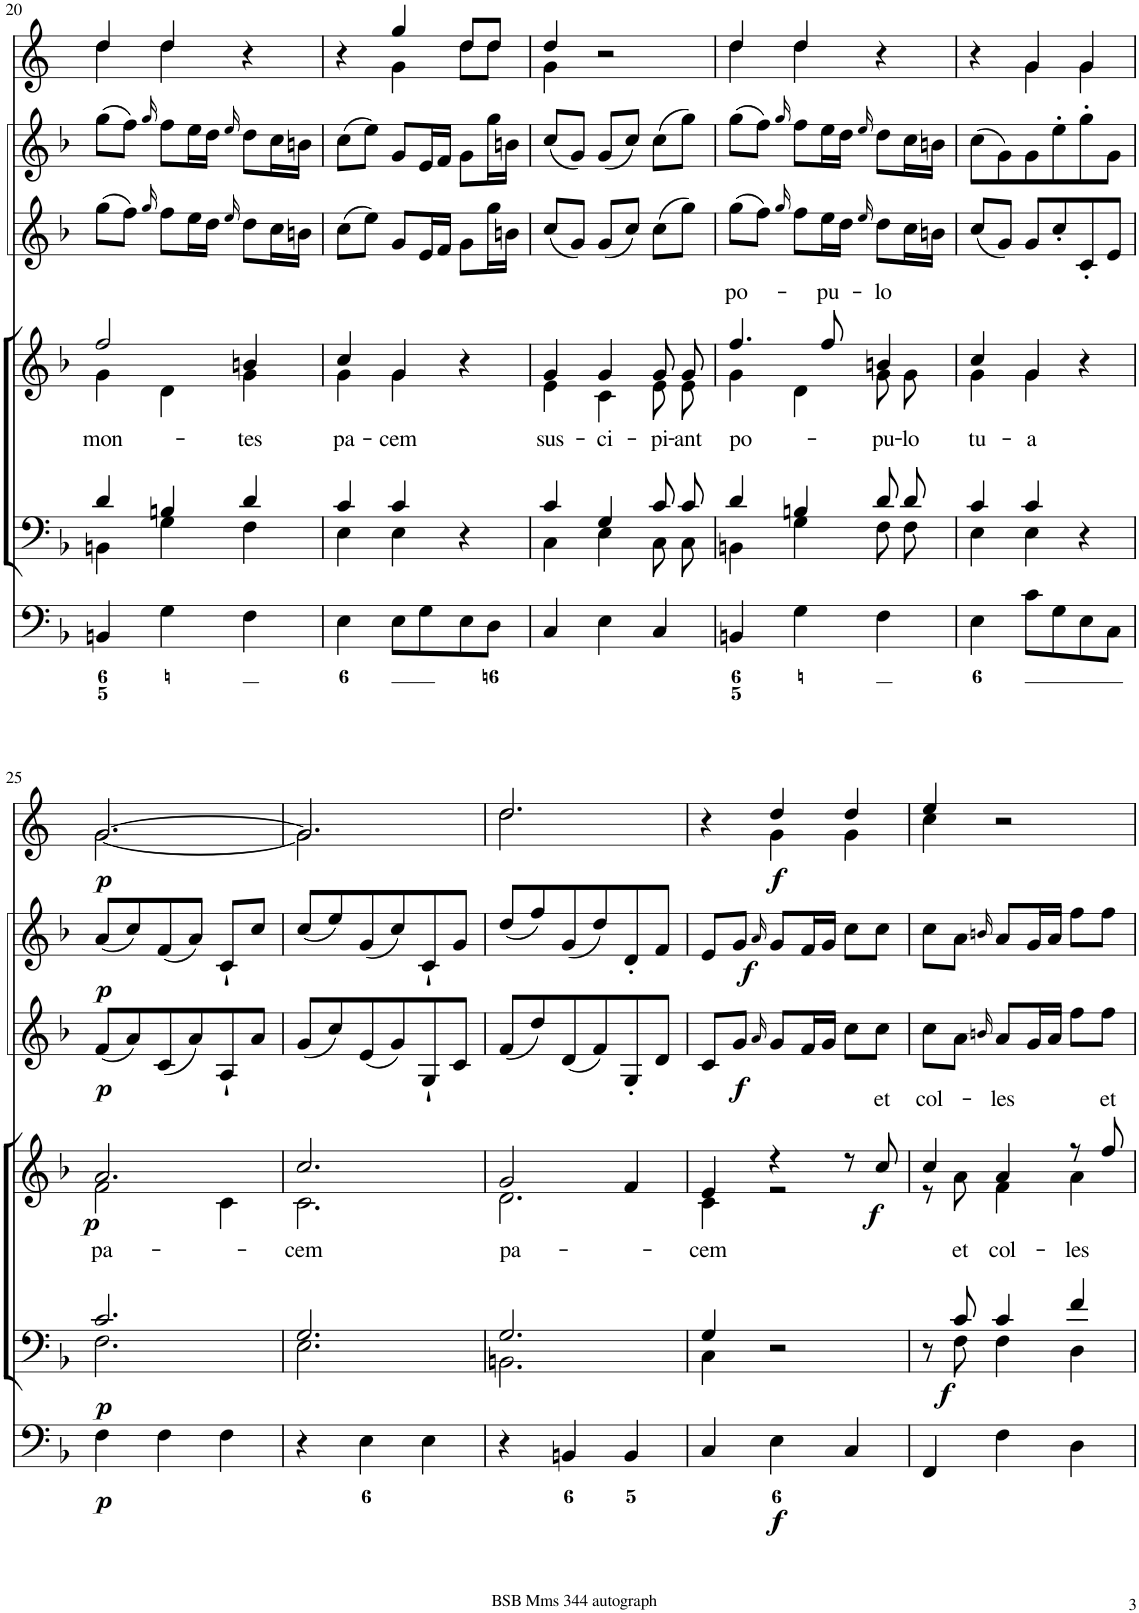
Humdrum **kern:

**kern	**dynam	**kern	**dynam	**kern	**text	**dynam	**kern	**dynam	**kern	**dynam	**kern	**dynam
*part6	*part6	*part5	*part5	*part4	*part4	*part4	*part3	*part3	*part2	*part2	*part1	*part1
*staff6	*staff6	*staff5	*staff5	*staff4	*staff4	*staff4	*staff3	*staff3	*staff2	*staff2	*staff1	*staff1
*I"Organ	*	*I"Voice	*	*I"Voice	*	*	*I"Violin	*	*I"Violini	*	*I"Corni in F	*
*	*	*	*	*	*	*	*I'Vln	*	*I'Vln	*	*	*
!!LO:PB:g=z
*clefF4	*	*clefF4	*	*clefG2	*	*	*clefG2	*	*clefG2	*	*clefG2	*
*	*	*	*	*	*	*	*	*	*	*	*Trd4c7	*
*k[b-]	*	*k[b-]	*	*k[b-]	*	*	*k[b-]	*	*k[b-]	*	*k[]	*
*M3/4	*	*M3/4	*	*M3/4	*	*	*M3/4	*	*M3/4	*	*M3/4	*
=20	=20	=20	=20	=20	=20	=20	=20	=20	=20	=20	=20	=20
*	*	*^	*	*	*	*	*	*	*	*	*	*
!	!	!	!	!	!	!LO:LY:b	!	!	!	!	!	!	!
*	*	*	*	*	*^	*	*	*	*	*	*	*^	*
4BBn/	.	4d/	4BBn\	.	2ff/	4g\	mon-	.	(8gg\L	.	(8gg\L	.	4dd/	4dd\	.
.	.	.	.	.	.	.	.	.	8ff\J)	.	8ff\J)	.	.	.	.
.	.	.	.	.	.	.	.	.	16qgg/	.	16qgg/	.	.	.	.
4G\	.	4Bn/	4G\	.	.	4d\	.	.	8ff\L	.	8ff\L	.	4dd/	4dd\	.
.	.	.	.	.	.	.	.	.	16ee\L	.	16ee\L	.	.	.	.
.	.	.	.	.	.	.	.	.	16dd\JJ	.	16dd\JJ	.	.	.	.
.	.	.	.	.	.	.	.	.	16qee/	.	16qee/	.	.	.	.
!	!	!	!	!	!	!	!LO:LY:b	!	!	!	!	!	!	!	!
4F\	.	4d/	4F\	.	4bn/	4g\	-tes	.	8dd\L	.	8dd\L	.	4r	4ryy	.
.	.	.	.	.	.	.	.	.	16cc\L	.	16cc\L	.	.	.	.
.	.	.	.	.	.	.	.	.	16bn\JJ	.	16bn\JJ	.	.	.	.
=21	=21	=21	=21	=21	=21	=21	=21	=21	=21	=21	=21	=21	=21	=21	=21
!	!	!	!	!	!	!	!LO:LY:b	!	!	!	!	!	!	!	!
4E\	.	4c/	4E\	.	4cc/	4g\	pa-	.	(8cc\L	.	(8cc\L	.	4r	4ryy	.
.	.	.	.	.	.	.	.	.	8ee\J)	.	8ee\J)	.	.	.	.
!	!	!	!	!	!	!	!LO:LY:b	!	!	!	!	!	!	!	!
8E\L	.	4c/	4E\	.	4g/	4g\	-cem	.	8g/L	.	8g/L	.	4gg/	4g\	.
8G\	.	.	.	.	.	.	.	.	16e/L	.	16e/L	.	.	.	.
.	.	.	.	.	.	.	.	.	16f/JJ	.	16f/JJ	.	.	.	.
8E\	.	4r	4ryy	.	4r	4ryy	.	.	8g\L	.	8g\L	.	8dd/L	8dd\L	.
8D\J	.	.	.	.	.	.	.	.	16gg\L	.	16gg\L	.	8dd/J	8dd\J	.
.	.	.	.	.	.	.	.	.	16bn\JJ	.	16bn\JJ	.	.	.	.
=22	=22	=22	=22	=22	=22	=22	=22	=22	=22	=22	=22	=22	=22	=22	=22
!	!	!	!	!	!	!	!LO:LY:b	!	!	!	!	!	!	!	!
4C/	.	4c/	4C\	.	4g/	4e\	sus-	.	(8cc/L	.	(8cc/L	.	4dd/	4g\	.
.	.	.	.	.	.	.	.	.	8g/J)	.	8g/J)	.	.	.	.
!	!	!	!	!	!	!	!LO:LY:b	!	!	!	!	!	!	!	!
4E\	.	4G/	4E\	.	4g/	4c\	-ci-	.	(8g/L	.	(8g/L	.	2r	2ryy	.
.	.	.	.	.	.	.	.	.	8cc/J)	.	8cc/J)	.	.	.	.
!	!	!	!	!	!	!	!LO:LY:b	!	!	!	!	!	!	!	!
4C/	.	8c/L	8C\L	.	8g/L	8e\L	-pi-	.	(8cc\L	.	(8cc\L	.	.	.	.
!	!	!	!	!	!	!	!LO:LY:b	!	!	!	!	!	!	!	!
.	.	8c/J	8C\J	.	8g/J	8e\J	-ant	.	8gg\J)	.	8gg\J)	.	.	.	.
=23	=23	=23	=23	=23	=23	=23	=23	=23	=23	=23	=23	=23	=23	=23	=23
!	!	!	!	!	!	!	!LO:LY:a	!	!	!	!	!	!	!	!
!	!	!	!	!	!	!	!LO:LY:b	!	!	!	!	!	!	!	!
4BBn/	.	4d/	4BBn\	.	4.ff/	4g\	po-	.	(8gg\L	.	(8gg\L	.	4dd/	4dd\	.
.	.	.	.	.	.	.	.	.	8ff\J)	.	8ff\J)	.	.	.	.
.	.	.	.	.	.	.	.	.	16qgg/	.	16qgg/	.	.	.	.
4G\	.	4Bn/	4G\	.	.	4d\	.	.	8ff\L	.	8ff\L	.	4dd/	4dd\	.
!	!	!	!	!	!	!	!LO:LY:a	!	!	!	!	!	!	!	!
.	.	.	.	.	8ff/	.	-pu-	.	16ee\L	.	16ee\L	.	.	.	.
.	.	.	.	.	.	.	.	.	16dd\JJ	.	16dd\JJ	.	.	.	.
.	.	.	.	.	.	.	.	.	16qee/	.	16qee/	.	.	.	.
!	!	!	!	!	!	!	!LO:LY:a	!	!	!	!	!	!	!	!
!	!	!	!	!	!	!	!LO:LY:b	!	!	!	!	!	!	!	!
4F\	.	8d/L	8F\L	.	4bn/	8g\L	-pu-	.	8dd\L	.	8dd\L	.	4r	4ryy	.
!	!	!	!	!	!	!	!LO:LY:b	!	!	!	!	!	!	!	!
.	.	8d/J	8F\J	.	.	8g\J	-lo	.	16cc\L	.	16cc\L	.	.	.	.
.	.	.	.	.	.	.	.	.	16bn\JJ	.	16bn\JJ	.	.	.	.
=24	=24	=24	=24	=24	=24	=24	=24	=24	=24	=24	=24	=24	=24	=24	=24
!	!	!	!	!	!	!	!LO:LY:b	!	!	!	!	!	!	!	!
4E\	.	4c/	4E\	.	4cc/	4g\	tu-	.	(8cc/L	.	(8cc\L	.	4r	4ryy	.
.	.	.	.	.	.	.	.	.	8g/J)	.	8g\)	.	.	.	.
!	!	!	!	!	!	!	!LO:LY:b	!	!	!	!	!	!	!	!
8c\L	.	4c/	4E\	.	4g/	4g\	-a	.	8g/L	.	8g\	.	4g/	4g\	.
8G\	.	.	.	.	.	.	.	.	8cc'/	.	8ee'\	.	.	.	.
8E\	.	4r	4ryy	.	4r	4ryy	.	.	8c'/	.	8gg'\	.	4g/	4g\	.
8C\J	.	.	.	.	.	.	.	.	8e/J	.	8g\J	.	.	.	.
!!LO:LB:g=z	!!
=25	=25	=25	=25	=25	=25	=25	=25	=25	=25	=25	=25	=25	=25	=25	=25
!	!LO:DY:b	!	!	!LO:DY:b	!	!	!LO:LY:b	!LO:DY:b	!	!LO:DY:b	!	!LO:DY:b	!	!	!LO:DY:b
4F\	p	2.c/	2.F\	p	2.a/	2f\	pa-	p	(8f/L	p	(8a/L	p	[2.g/	[2.g\	p
.	.	.	.	.	.	.	.	.	8a/)	.	8cc/)	.	.	.	.
4F\	.	.	.	.	.	.	.	.	(8c/	.	(8f/	.	.	.	.
.	.	.	.	.	.	.	.	.	8a/)	.	8a/J)	.	.	.	.
4F\	.	.	.	.	.	4c\	.	.	8A`/	.	8c`/L	.	.	.	.
.	.	.	.	.	.	.	.	.	8a/J	.	8cc/J	.	.	.	.
=26	=26	=26	=26	=26	=26	=26	=26	=26	=26	=26	=26	=26	=26	=26	=26
!	!	!	!	!	!	!	!LO:LY:b	!	!	!	!	!	!	!	!
4r	.	2.G/	2.E\	.	2.cc/	2.c\	-cem	.	(8g/L	.	(8cc/L	.	2.g/]	2.g\]	.
.	.	.	.	.	.	.	.	.	8cc/)	.	8ee/)	.	.	.	.
4E\	.	.	.	.	.	.	.	.	(8e/	.	(8g/	.	.	.	.
.	.	.	.	.	.	.	.	.	8g/)	.	8cc/)	.	.	.	.
4E\	.	.	.	.	.	.	.	.	8G`/	.	8c`/	.	.	.	.
.	.	.	.	.	.	.	.	.	8c/J	.	8g/J	.	.	.	.
=27	=27	=27	=27	=27	=27	=27	=27	=27	=27	=27	=27	=27	=27	=27	=27
!	!	!	!	!	!	!	!LO:LY:b	!	!	!	!	!	!	!	!
4r	.	2.G/	2.BBn\	.	2g/	2.d\	pa-	.	(8f/L	.	(8dd/L	.	2.dd/	2.dd\	.
.	.	.	.	.	.	.	.	.	8dd/)	.	8ff/)	.	.	.	.
4BBn/	.	.	.	.	.	.	.	.	(8d/	.	(8g/	.	.	.	.
.	.	.	.	.	.	.	.	.	8f/)	.	8dd/)	.	.	.	.
4BB/	.	.	.	.	4f/	.	.	.	8G'/	.	8d'/	.	.	.	.
.	.	.	.	.	.	.	.	.	8d/J	.	8f/J	.	.	.	.
=28	=28	=28	=28	=28	=28	=28	=28	=28	=28	=28	=28	=28	=28	=28	=28
!	!	!	!	!	!	!	!LO:LY:b	!	!	!	!	!	!	!	!
4C/	.	4G/	4C\	.	4e/	4c\	-cem	.	8c/L	.	8e/L	.	4r	4ryy	.
!	!	!	!	!	!	!	!	!	!	!LO:DY:b	!	!LO:DY:b	!	!	!
.	.	.	.	.	.	.	.	.	8g/J	f	8g/J	f	.	.	.
.	.	.	.	.	.	.	.	.	16qa/	.	16qa/	.	.	.	.
!	!LO:DY:b	!	!	!	!	!	!	!	!	!	!	!	!	!	!LO:DY:b
4E\	f	2r	2ryy	.	4r	2r	.	.	8g/L	.	8g/L	.	4dd/	4g\	f
.	.	.	.	.	.	.	.	.	16f/L	.	16f/L	.	.	.	.
.	.	.	.	.	.	.	.	.	16g/JJ	.	16g/JJ	.	.	.	.
4C/	.	.	.	.	8r	.	.	.	8cc\L	.	8cc\L	.	4dd/	4g\	.
!	!	!	!	!	!	!	!LO:LY:a	!LO:DY:b	!	!	!	!	!	!	!
.	.	.	.	.	8cc/	.	et	f	8cc\J	.	8cc\J	.	.	.	.
=29	=29	=29	=29	=29	=29	=29	=29	=29	=29	=29	=29	=29	=29	=29	=29
!	!	!	!	!LO:DY:b	!	!	!LO:LY:a	!	!	!	!	!	!	!	!
4FF/	.	8r	8ryy	f	4cc/	8r	col-	.	8cc\L	.	8cc\L	.	4ee/	4cc\	.
!	!	!	!	!	!	!	!LO:LY:b	!	!	!	!	!	!	!	!
.	.	8c/	8F\	.	.	8a\	et	.	8a\J	.	8a\J	.	.	.	.
.	.	.	.	.	.	.	.	.	16qbn/	.	16qbn/	.	.	.	.
!	!	!	!	!	!	!	!LO:LY:a	!	!	!	!	!	!	!	!
!	!	!	!	!	!	!	!LO:LY:b	!	!	!	!	!	!	!	!
4F\	.	4c/	4F\	.	4a/	4f\	col-	.	8a/L	.	8a/L	.	2r	2ryy	.
.	.	.	.	.	.	.	.	.	16g/L	.	16g/L	.	.	.	.
.	.	.	.	.	.	.	.	.	16a/JJ	.	16a/JJ	.	.	.	.
!	!	!	!	!	!	!	!LO:LY:b	!	!	!	!	!	!	!	!
4D\	.	4f/	4D\	.	8r	4a\	-les	.	8ff\L	.	8ff\L	.	.	.	.
!	!	!	!	!	!	!	!LO:LY:a	!	!	!	!	!	!	!	!
.	.	.	.	.	8ff/	.	et	.	8ff\J	.	8ff\J	.	.	.	.
*	*	*v	*v	*	*	*	*	*	*	*	*	*	*v	*v	*
*	*	*	*	*v	*v	*	*	*	*	*	*	*	*
=	=	=	=	=	=	=	=	=	=	=	=	=
*-	*-	*-	*-	*-	*-	*-	*-	*-	*-	*-	*-	*-
